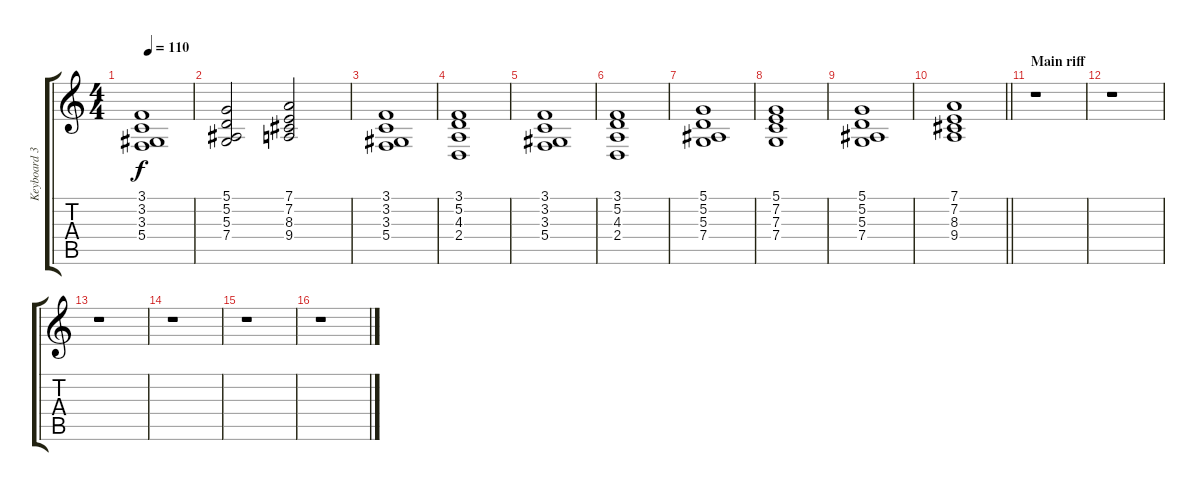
\track ("Keyboard 3 (Rhythm)" "Keyboard 3") {instrument synthstrings1}
\staff {score tabs}
\tuning (D4 A3 F3 C3 G2 D2) {hide}
\ts (4 4)
\tempo 110
\clef g2
\ks c
(3.1 3.2 3.3 5.4).1{dy f} |
(5.1 5.2 5.3 7.4).2 (7.1 7.2 8.3 9.4).2 |
(3.1 3.2 3.3 5.4).1 |
(3.1 5.2 4.3 2.4).1 |
(3.1 3.2 3.3 5.4).1 |
(3.1 5.2 4.3 2.4).1 |
(5.1 5.2 5.3 7.4).1 |
(5.1 7.2 7.3 7.4).1 |
(5.1 5.2 5.3 7.4).1 |
\barLineRight lightlight
(7.1 7.2 8.3 9.4).1 |
\section ("" "Main riff")
r.1 |
r.1 |
r.1 |
r.1 |
r.1 |
r.1
